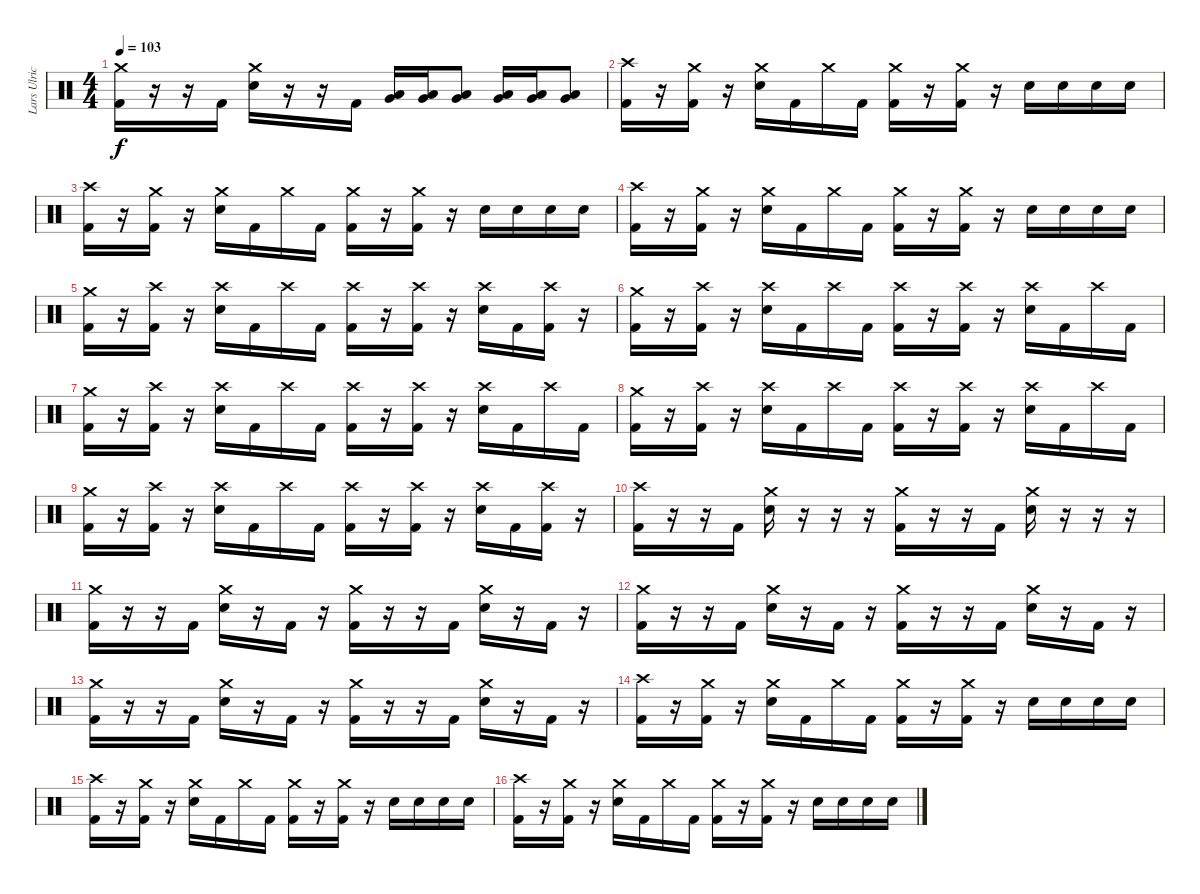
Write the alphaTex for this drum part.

\track ("Lars Ulrich" "Lars Ulric") {instrument percussion}
\staff {score}
\articulation defaults
\ts (4 4)
\tempo 103
\clef neutral
\ks c
("Crash medium (hit)" "Kick (hit) 2").16{dy f} r.16 r.16 "Kick (hit) 2".16 ("Crash medium (hit)" "Snare (hit) 2").16 r.16 r.16 "Kick (hit) 2".16 ("Low Floor Tom (hit)" "Very Low Tom (hit)").16 ("Low Floor Tom (hit)" "Very Low Tom (hit)").16 ("Low Floor Tom (hit)" "Very Low Tom (hit)").8 ("Low Floor Tom (hit)" "Very Low Tom (hit)").16 ("Low Floor Tom (hit)" "Very Low Tom (hit)").16 ("Low Floor Tom (hit)" "Very Low Tom (hit)").8 |
("Crash high (hit)" "Kick (hit) 2").16 r.16 ("Crash medium (hit)" "Kick (hit) 2").16 r.16 ("Crash medium (hit)" "Snare (hit) 2").16 "Kick (hit) 2".16 "Crash medium (hit)".16 "Kick (hit) 2".16 ("Crash medium (hit)" "Kick (hit) 2").16 r.16 ("Crash medium (hit)" "Kick (hit) 2").16 r.16 "Snare (hit) 2".16 "Snare (hit) 2".16 "Snare (hit) 2".16 "Snare (hit) 2".16 |
("Crash high (hit)" "Kick (hit) 2").16 r.16 ("Crash medium (hit)" "Kick (hit) 2").16 r.16 ("Crash medium (hit)" "Snare (hit) 2").16 "Kick (hit) 2".16 "Crash medium (hit)".16 "Kick (hit) 2".16 ("Crash medium (hit)" "Kick (hit) 2").16 r.16 ("Crash medium (hit)" "Kick (hit) 2").16 r.16 "Snare (hit) 2".16 "Snare (hit) 2".16 "Snare (hit) 2".16 "Snare (hit) 2".16 |
("Crash high (hit)" "Kick (hit) 2").16 r.16 ("Crash medium (hit)" "Kick (hit) 2").16 r.16 ("Crash medium (hit)" "Snare (hit) 2").16 "Kick (hit) 2".16 "Crash medium (hit)".16 "Kick (hit) 2".16 ("Crash medium (hit)" "Kick (hit) 2").16 r.16 ("Crash medium (hit)" "Kick (hit) 2").16 r.16 "Snare (hit) 2".16 "Snare (hit) 2".16 "Snare (hit) 2".16 "Snare (hit) 2".16 |
("Crash medium (hit)" "Kick (hit) 2").16 r.16 ("Crash high (hit)" "Kick (hit) 2").16 r.16 ("Crash high (hit)" "Snare (hit) 2").16 "Kick (hit) 2".16 "Crash high (hit)".16 "Kick (hit) 2".16 ("Crash high (hit)" "Kick (hit) 2").16 r.16 ("Crash high (hit)" "Kick (hit) 2").16 r.16 ("Crash high (hit)" "Snare (hit) 2").16 "Kick (hit) 2".16 ("Crash high (hit)" "Kick (hit) 2").16 r.16 |
("Crash medium (hit)" "Kick (hit) 2").16 r.16 ("Crash high (hit)" "Kick (hit) 2").16 r.16 ("Crash high (hit)" "Snare (hit) 2").16 "Kick (hit) 2".16 "Crash high (hit)".16 "Kick (hit) 2".16 ("Crash high (hit)" "Kick (hit) 2").16 r.16 ("Crash high (hit)" "Kick (hit) 2").16 r.16 ("Crash high (hit)" "Snare (hit) 2").16 "Kick (hit) 2".16 "Crash high (hit)".16 "Kick (hit) 2".16 |
("Crash medium (hit)" "Kick (hit) 2").16 r.16 ("Crash high (hit)" "Kick (hit) 2").16 r.16 ("Crash high (hit)" "Snare (hit) 2").16 "Kick (hit) 2".16 "Crash high (hit)".16 "Kick (hit) 2".16 ("Crash high (hit)" "Kick (hit) 2").16 r.16 ("Crash high (hit)" "Kick (hit) 2").16 r.16 ("Crash high (hit)" "Snare (hit) 2").16 "Kick (hit) 2".16 "Crash high (hit)".16 "Kick (hit) 2".16 |
("Crash medium (hit)" "Kick (hit) 2").16 r.16 ("Crash high (hit)" "Kick (hit) 2").16 r.16 ("Crash high (hit)" "Snare (hit) 2").16 "Kick (hit) 2".16 "Crash high (hit)".16 "Kick (hit) 2".16 ("Crash high (hit)" "Kick (hit) 2").16 r.16 ("Crash high (hit)" "Kick (hit) 2").16 r.16 ("Crash high (hit)" "Snare (hit) 2").16 "Kick (hit) 2".16 "Crash high (hit)".16 "Kick (hit) 2".16 |
("Crash medium (hit)" "Kick (hit) 2").16 r.16 ("Crash high (hit)" "Kick (hit) 2").16 r.16 ("Crash high (hit)" "Snare (hit) 2").16 "Kick (hit) 2".16 "Crash high (hit)".16 "Kick (hit) 2".16 ("Crash high (hit)" "Kick (hit) 2").16 r.16 ("Crash high (hit)" "Kick (hit) 2").16 r.16 ("Crash high (hit)" "Snare (hit) 2").16 "Kick (hit) 2".16 ("Crash high (hit)" "Kick (hit) 2").16 r.16 |
("Crash high (hit)" "Kick (hit) 2").16 r.16 r.16 "Kick (hit) 2".16 ("Crash medium (hit)" "Snare (hit) 2").16 r.16 r.16 r.16 ("Crash medium (hit)" "Kick (hit) 2").16 r.16 r.16 "Kick (hit) 2".16 ("Crash medium (hit)" "Snare (hit) 2").16 r.16 r.16 r.16 |
("Crash medium (hit)" "Kick (hit) 2").16 r.16 r.16 "Kick (hit) 2".16 ("Crash medium (hit)" "Snare (hit) 2").16 r.16 "Kick (hit) 2".16 r.16 ("Crash medium (hit)" "Kick (hit) 2").16 r.16 r.16 "Kick (hit) 2".16 ("Crash medium (hit)" "Snare (hit) 2").16 r.16 "Kick (hit) 2".16 r.16 |
("Crash medium (hit)" "Kick (hit) 2").16 r.16 r.16 "Kick (hit) 2".16 ("Crash medium (hit)" "Snare (hit) 2").16 r.16 "Kick (hit) 2".16 r.16 ("Crash medium (hit)" "Kick (hit) 2").16 r.16 r.16 "Kick (hit) 2".16 ("Crash medium (hit)" "Snare (hit) 2").16 r.16 "Kick (hit) 2".16 r.16 |
("Crash medium (hit)" "Kick (hit) 2").16 r.16 r.16 "Kick (hit) 2".16 ("Crash medium (hit)" "Snare (hit) 2").16 r.16 "Kick (hit) 2".16 r.16 ("Crash medium (hit)" "Kick (hit) 2").16 r.16 r.16 "Kick (hit) 2".16 ("Crash medium (hit)" "Snare (hit) 2").16 r.16 "Kick (hit) 2".16 r.16 |
("Crash high (hit)" "Kick (hit) 2").16 r.16 ("Crash medium (hit)" "Kick (hit) 2").16 r.16 ("Crash medium (hit)" "Snare (hit) 2").16 "Kick (hit) 2".16 "Crash medium (hit)".16 "Kick (hit) 2".16 ("Crash medium (hit)" "Kick (hit) 2").16 r.16 ("Crash medium (hit)" "Kick (hit) 2").16 r.16 "Snare (hit) 2".16 "Snare (hit) 2".16 "Snare (hit) 2".16 "Snare (hit) 2".16 |
("Crash high (hit)" "Kick (hit) 2").16 r.16 ("Crash medium (hit)" "Kick (hit) 2").16 r.16 ("Crash medium (hit)" "Snare (hit) 2").16 "Kick (hit) 2".16 "Crash medium (hit)".16 "Kick (hit) 2".16 ("Crash medium (hit)" "Kick (hit) 2").16 r.16 ("Crash medium (hit)" "Kick (hit) 2").16 r.16 "Snare (hit) 2".16 "Snare (hit) 2".16 "Snare (hit) 2".16 "Snare (hit) 2".16 |
("Crash high (hit)" "Kick (hit) 2").16 r.16 ("Crash medium (hit)" "Kick (hit) 2").16 r.16 ("Crash medium (hit)" "Snare (hit) 2").16 "Kick (hit) 2".16 "Crash medium (hit)".16 "Kick (hit) 2".16 ("Crash medium (hit)" "Kick (hit) 2").16 r.16 ("Crash medium (hit)" "Kick (hit) 2").16 r.16 "Snare (hit) 2".16 "Snare (hit) 2".16 "Snare (hit) 2".16 "Snare (hit) 2".16
